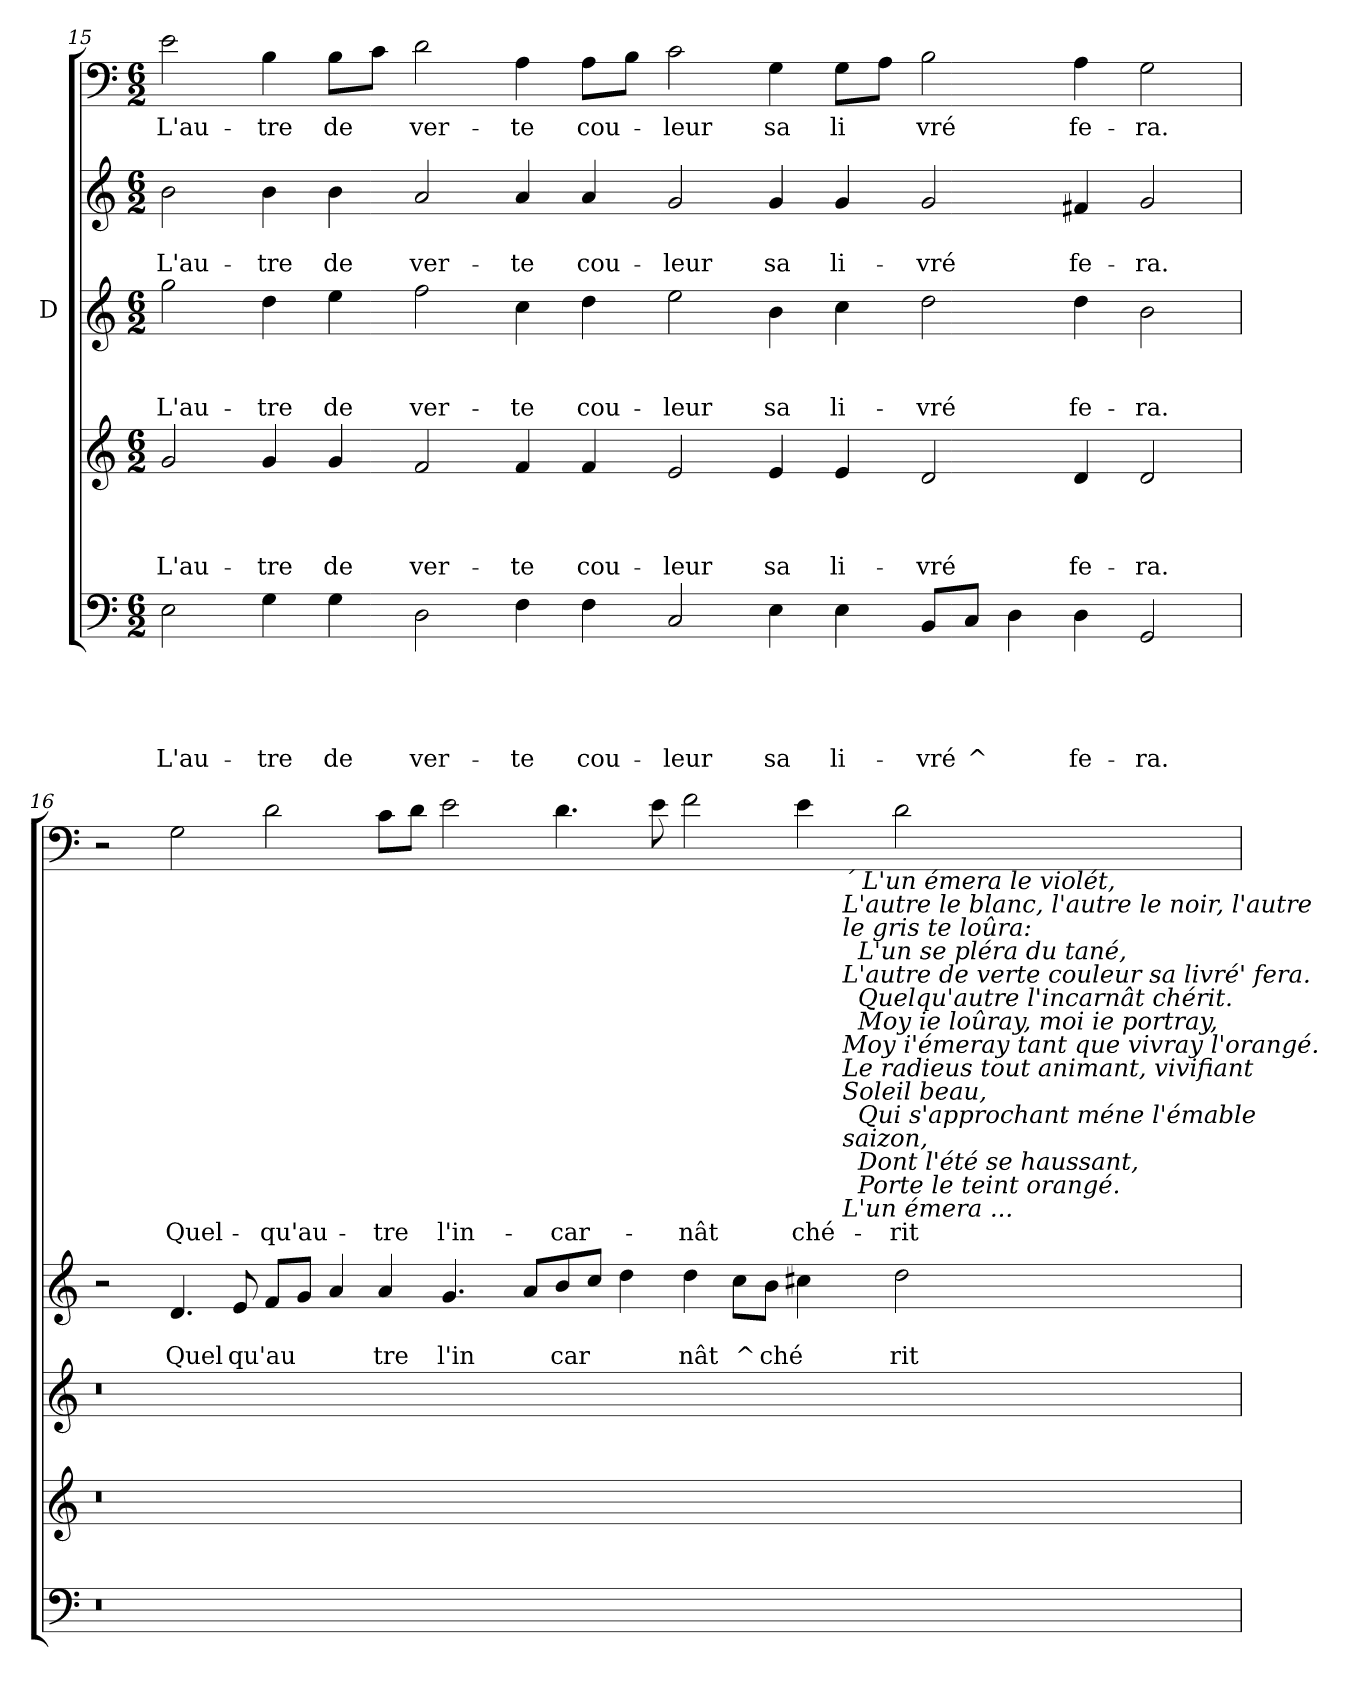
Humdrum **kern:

**kern	**text	**text	**text	**text	**text	**kern	**text	**text	**text	**text	**kern	**text	**text	**text	**kern	**text	**text	**kern	**text
*part5	*part5	*part5	*part5	*part5	*part5	*part4	*part4	*part4	*part4	*part4	*part3	*part3	*part3	*part3	*part2	*part2	*part2	*part1	*part1
*staff5	*staff5	*staff5	*staff5	*staff5	*staff5	*staff4	*staff4	*staff4	*staff4	*staff4	*staff3	*staff3	*staff3	*staff3	*staff2	*staff2	*staff2	*staff1	*staff1
*	*	*	*	*	*	*	*	*	*	*	*I"D	*	*	*	*	*	*	*	*
!!LO:PB:g=z
*clefF4	*	*	*	*	*	*clefG2	*	*	*	*	*clefG2	*	*	*	*clefG2	*	*	*clefF4	*
*k[]	*	*	*	*	*	*k[]	*	*	*	*	*k[]	*	*	*	*k[]	*	*	*k[]	*
*C:	*	*	*	*	*	*C:	*	*	*	*	*C:	*	*	*	*C:	*	*	*C:	*
*M6/2	*	*	*	*	*	*M6/2	*	*	*	*	*M6/2	*	*	*	*M6/2	*	*	*M6/2	*
=15	=15	=15	=15	=15	=15	=15	=15	=15	=15	=15	=15	=15	=15	=15	=15	=15	=15	=15	=15
!	!	!	!	!	!LO:LY:b	!	!	!	!	!LO:LY:b	!	!	!	!LO:LY:b	!	!	!LO:LY:b	!	!LO:LY:b
2E\	.	.	.	.	L'au-	2g/	.	.	.	L'au-	2gg\	.	.	L'au-	2b\	.	L'au-	2e\	L'au-
!	!	!	!	!	!LO:LY:b	!	!	!	!	!LO:LY:b	!	!	!	!LO:LY:b	!	!	!LO:LY:b	!	!LO:LY:b
4G\	.	.	.	.	-tre	4g/	.	.	.	-tre	4dd\	.	.	-tre	4b\	.	-tre	4B\	-tre
!	!	!	!	!	!LO:LY:b	!	!	!	!	!LO:LY:b	!	!	!	!LO:LY:b	!	!	!LO:LY:b	!	!LO:LY:b
4G\	.	.	.	.	de	4g/	.	.	.	de	4ee\	.	.	de	4b\	.	de	8B\L	de
.	.	.	.	.	.	.	.	.	.	.	.	.	.	.	.	.	.	8c\J	.
!	!	!	!	!	!LO:LY:b	!	!	!	!	!LO:LY:b	!	!	!	!LO:LY:b	!	!	!LO:LY:b	!	!LO:LY:b
2D\	.	.	.	.	ver-	2f/	.	.	.	ver-	2ff\	.	.	ver-	2a/	.	ver-	2d\	ver-
!	!	!	!	!	!LO:LY:b	!	!	!	!	!LO:LY:b	!	!	!	!LO:LY:b	!	!	!LO:LY:b	!	!LO:LY:b
4F\	.	.	.	.	-te	4f/	.	.	.	-te	4cc\	.	.	-te	4a/	.	-te	4A\	-te
!	!	!	!	!	!LO:LY:b	!	!	!	!	!LO:LY:b	!	!	!	!LO:LY:b	!	!	!LO:LY:b	!	!LO:LY:b
4F\	.	.	.	.	cou-	4f/	.	.	.	cou-	4dd\	.	.	cou-	4a/	.	cou-	8A\L	cou-
.	.	.	.	.	.	.	.	.	.	.	.	.	.	.	.	.	.	8B\J	.
!	!	!	!	!	!LO:LY:b	!	!	!	!	!LO:LY:b	!	!	!	!LO:LY:b	!	!	!LO:LY:b	!	!LO:LY:b
2C/	.	.	.	.	-leur	2e/	.	.	.	-leur	2ee\	.	.	-leur	2g/	.	-leur	2c\	-leur
!	!	!	!	!	!LO:LY:b	!	!	!	!	!LO:LY:b	!	!	!	!LO:LY:b	!	!	!LO:LY:b	!	!LO:LY:b
4E\	.	.	.	.	sa	4e/	.	.	.	sa	4b\	.	.	sa	4g/	.	sa	4G\	sa
!	!	!	!	!	!LO:LY:b	!	!	!	!	!LO:LY:b	!	!	!	!LO:LY:b	!	!	!LO:LY:b	!	!LO:LY:b
4E\	.	.	.	.	li-	4e/	.	.	.	li-	4cc\	.	.	li-	4g/	.	li-	8G\L	li
.	.	.	.	.	.	.	.	.	.	.	.	.	.	.	.	.	.	8A\J	.
!	!	!	!	!	!LO:LY:b	!	!	!	!	!LO:LY:b	!	!	!	!LO:LY:b	!	!	!LO:LY:b	!	!LO:LY:b
8BB/L	.	.	.	.	-vré	2d/	.	.	.	-vré	2dd\	.	.	-vré	2g/	.	-vré	2B\	vré
!	!	!	!	!	!LO:LY:b	!	!	!	!	!	!	!	!	!	!	!	!	!	!
8C/J	.	.	.	.	^	.	.	.	.	.	.	.	.	.	.	.	.	.	.
4D\	.	.	.	.	.	.	.	.	.	.	.	.	.	.	.	.	.	.	.
!	!	!	!	!	!LO:LY:b	!	!	!	!	!LO:LY:b	!	!	!	!LO:LY:b	!	!	!LO:LY:b	!	!LO:LY:b
4D\	.	.	.	.	fe-	4d/	.	.	.	fe-	4dd\	.	.	fe-	4f#X/	.	fe-	4A\	fe-
!	!	!	!	!	!LO:LY:b	!	!	!	!	!LO:LY:b	!	!	!	!LO:LY:b	!	!	!LO:LY:b	!	!LO:LY:b
2GG/	.	.	.	.	-ra.	2d/	.	.	.	-ra.	2b\	.	.	-ra.	2g/	.	-ra.	2G\	-ra.
!!LO:LB:g=z
=16	=16	=16	=16	=16	=16	=16	=16	=16	=16	=16	=16	=16	=16	=16	=16	=16	=16	=16	=16
*	*	*	*	*	*	*	*	*	*	*	*	*	*	*	*	*	*	*^	*
0.r	.	.	.	.	.	0.r	.	.	.	.	0.r	.	.	.	2r	.	.	2r	1ryy	.
!	!	!	!	!	!	!	!	!	!	!	!	!	!	!	!	!	!LO:LY:b	!	!	!LO:LY:b
.	.	.	.	.	.	.	.	.	.	.	.	.	.	.	4.d/	.	Quel	2G\	.	Quel-
!	!	!	!	!	!	!	!	!	!	!	!	!	!	!	!	!	!LO:LY:b	!	!	!
.	.	.	.	.	.	.	.	.	.	.	.	.	.	.	8e/	.	qu'au	.	.	.
!	!	!	!	!	!	!	!	!	!	!	!	!	!	!	!	!	!	!	!	!LO:LY:b
.	.	.	.	.	.	.	.	.	.	.	.	.	.	.	8f/L	.	.	2d\	1ryy	-qu'au-
.	.	.	.	.	.	.	.	.	.	.	.	.	.	.	8g/J	.	.	.	.	.
.	.	.	.	.	.	.	.	.	.	.	.	.	.	.	4a/	.	.	.	.	.
!	!	!	!	!	!	!	!	!	!	!	!	!	!	!	!	!	!LO:LY:b	!	!	!LO:LY:b
.	.	.	.	.	.	.	.	.	.	.	.	.	.	.	4a/	.	tre	8c\L	.	-tre
.	.	.	.	.	.	.	.	.	.	.	.	.	.	.	.	.	.	8d\J	.	.
!	!	!	!	!	!	!	!	!	!	!	!	!	!	!	!	!	!LO:LY:b	!	!	!LO:LY:b
.	.	.	.	.	.	.	.	.	.	.	.	.	.	.	4.g/	.	l'in	2e\	.	l'in-
.	.	.	.	.	.	.	.	.	.	.	.	.	.	.	.	.	.	.	1ryy	.
.	.	.	.	.	.	.	.	.	.	.	.	.	.	.	8a/L	.	.	.	.	.
!	!	!	!	!	!	!	!	!	!	!	!	!	!	!	!	!	!LO:LY:b	!	!	!LO:LY:b
.	.	.	.	.	.	.	.	.	.	.	.	.	.	.	8b/	.	car	4.d\	.	-car-
.	.	.	.	.	.	.	.	.	.	.	.	.	.	.	8cc/J	.	.	.	.	.
.	.	.	.	.	.	.	.	.	.	.	.	.	.	.	4dd\	.	.	.	.	.
.	.	.	.	.	.	.	.	.	.	.	.	.	.	.	.	.	.	8e\	.	.
!	!	!	!	!	!	!	!	!	!	!	!	!	!	!	!	!	!LO:LY:b	!	!	!LO:LY:b
.	.	.	.	.	.	.	.	.	.	.	.	.	.	.	4dd\	.	nât	2f\	.	-nât
!	!	!	!	!	!	!	!	!	!	!	!	!	!	!	!	!	!LO:LY:b	!	!	!
1ryy	.	.	.	.	.	1ryy	.	.	.	.	1ryy	.	.	.	8cc\L	.	^	.	4...ryy	.
!	!	!	!	!	!	!	!	!	!	!	!	!	!	!	!	!	!LO:LY:b	!	!	!
.	.	.	.	.	.	.	.	.	.	.	.	.	.	.	8b\J	.	ché	.	.	.
!	!	!	!	!	!	!	!	!	!	!	!	!	!	!	!	!	!	!	!	!LO:LY:b
.	.	.	.	.	.	.	.	.	.	.	.	.	.	.	4cc#X\	.	.	4e\	.	ché-
!	!	!	!	!	!	!	!	!	!	!	!	!	!	!	!	!	!	!	!LO:TX:b:i:t=´    L'un émera le violét,\nL'autre le blanc, l'autre le noir, l'autre \nle gris te loûra&colon;\n     L'un se pléra du tané,\nL'autre de verte couleur sa livré' fera.\n  Quelqu'autre l'incarnât chérit.\n  Moy ie loûray, moi ie portray,\nMoy i'émeray tant que vivray l'orangé.\nLe radieus tout animant, vivifiant \nSoleil beau,\n  Qui s'approchant méne l'émable \nsaizon,\n     Dont l'été se haussant,\n     Porte le teint orangé.\nL'un émera ...	!
.	.	.	.	.	.	.	.	.	.	.	.	.	.	.	.	.	.	.	2ryy	.
!	!	!	!	!	!	!	!	!	!	!	!	!	!	!	!	!	!LO:LY:b	!	!	!LO:LY:b
.	.	.	.	.	.	.	.	.	.	.	.	.	.	.	2dd\	.	rit	2d\	.	-rit
.	.	.	.	.	.	.	.	.	.	.	.	.	.	.	.	.	.	.	32ryy	.
*	*	*	*	*	*	*	*	*	*	*	*	*	*	*	*	*	*	*v	*v	*
=	=	=	=	=	=	=	=	=	=	=	=	=	=	=	=	=	=	=	=
*-	*-	*-	*-	*-	*-	*-	*-	*-	*-	*-	*-	*-	*-	*-	*-	*-	*-	*-	*-
